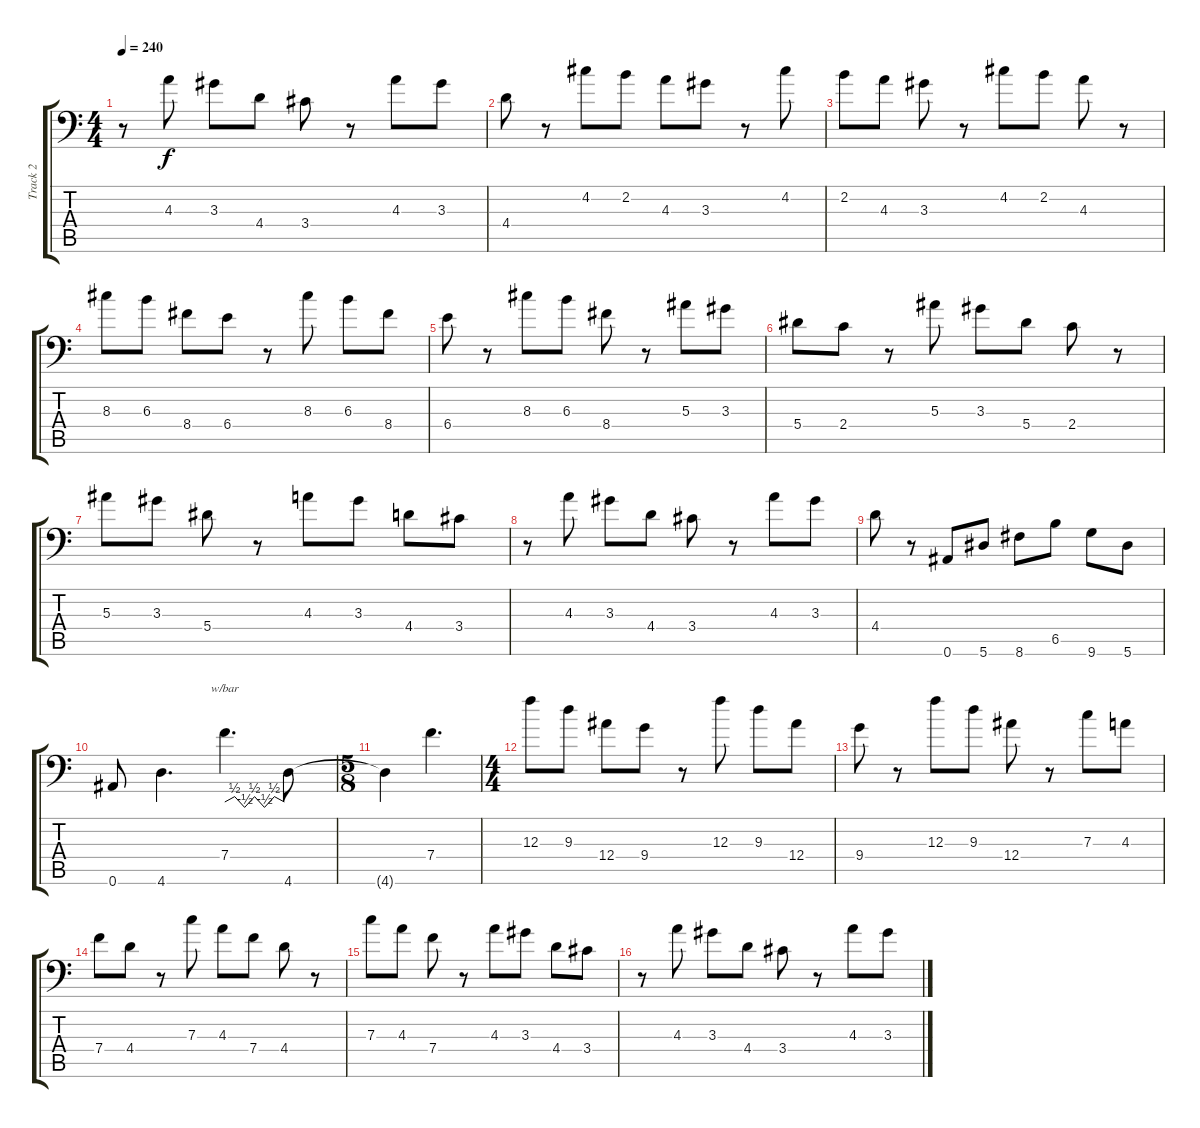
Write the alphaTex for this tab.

\track ("Track 2" "Track 2") {instrument distortionguitar}
\staff {score tabs}
\tuning (D4 A3 F3 Bb2 F2 Bb1) {hide}
\ts (4 4)
\tempo 240
\clef f4
\ks c
r.8{dy f} 4.3.8 3.3.8 4.4.8 3.4.8 r.8 4.3.8 3.3.8 |
4.4.8 r.8 4.2.8 2.2.8 4.3.8 3.3.8 r.8 4.2.8 |
2.2.8 4.3.8 3.3.8 r.8 4.2.8 2.2.8 4.3.8 r.8 |
8.3.8 6.3.8 8.4.8 6.4.8 r.8 8.3.8 6.3.8 8.4.8 |
6.4.8 r.8 8.3.8 6.3.8 8.4.8 r.8 5.3.8 3.3.8 |
5.4.8 2.4.8 r.8 5.3.8 3.3.8 5.4.8 2.4.8 r.8 |
5.3.8 3.3.8 5.4.8 r.8 4.3.8 3.3.8 4.4.8 3.4.8 |
r.8 4.3.8 3.3.8 4.4.8 3.4.8 r.8 4.3.8 3.3.8 |
4.4.8 r.8 0.6.8 5.6.8 8.6.8 6.5.8 9.6.8 5.6.8 |
0.6.8 4.6.4{d} 7.4.4{d tbe (custom default 0 0 10 2 20 -2 30 2 40 -2 50 2 60 0)} 4.6.8 |
\ts (5 8)
4.6{t}.4 7.4.4{d} |
\ts (4 4)
12.3.8 9.3.8 12.4.8 9.4.8 r.8 12.3.8 9.3.8 12.4.8 |
9.4.8 r.8 12.3.8 9.3.8 12.4.8 r.8 7.3.8 4.3.8 |
7.4.8 4.4.8 r.8 7.3.8 4.3.8 7.4.8 4.4.8 r.8 |
7.3.8 4.3.8 7.4.8 r.8 4.3.8 3.3.8 4.4.8 3.4.8 |
r.8 4.3.8 3.3.8 4.4.8 3.4.8 r.8 4.3.8 3.3.8
